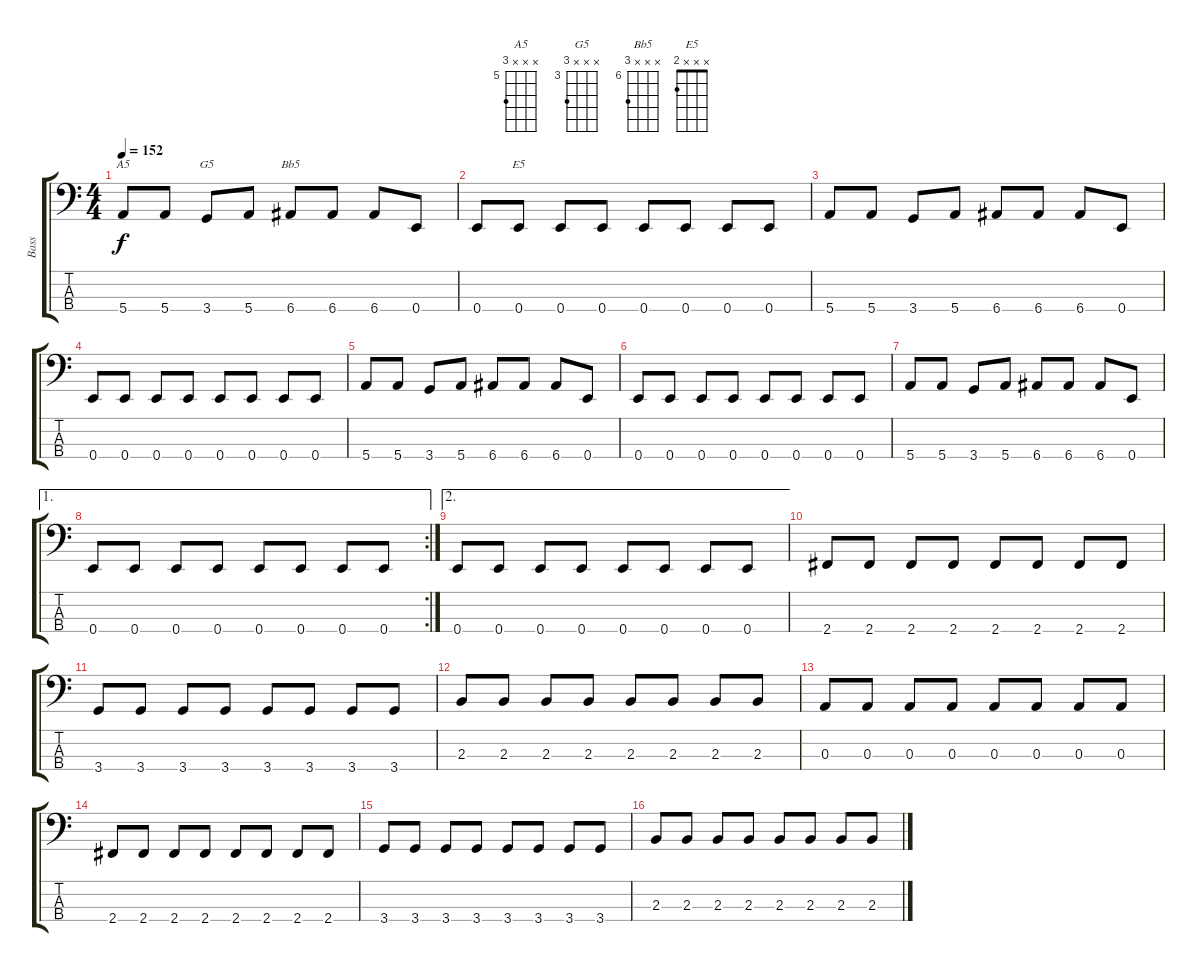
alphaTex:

\track ("Bass" "Bass") {instrument electricbassfinger}
\staff {score tabs}
\tuning (G2 D2 A1 E1) {hide}
\chord ("A5" x x x 7) {firstfret 5}
\chord ("G5" x x x 5) {firstfret 3}
\chord ("Bb5" x x x 8) {firstfret 6}
\chord ("E5" x x x 2)
\ts (4 4)
\tempo 152
\clef f4
\ks c
5.4.8{ch "A5" dy f} 5.4.8 3.4.8{ch "G5"} 5.4.8 6.4.8{ch "Bb5"} 6.4.8 6.4.8 0.4.8 |
0.4.8 0.4.8{ch "E5"} 0.4.8 0.4.8 0.4.8 0.4.8 0.4.8 0.4.8 |
5.4.8 5.4.8 3.4.8 5.4.8 6.4.8 6.4.8 6.4.8 0.4.8 |
0.4.8 0.4.8 0.4.8 0.4.8 0.4.8 0.4.8 0.4.8 0.4.8 |
5.4.8 5.4.8 3.4.8 5.4.8 6.4.8 6.4.8 6.4.8 0.4.8 |
0.4.8 0.4.8 0.4.8 0.4.8 0.4.8 0.4.8 0.4.8 0.4.8 |
5.4.8 5.4.8 3.4.8 5.4.8 6.4.8 6.4.8 6.4.8 0.4.8 |
\ae 1
\rc 2
0.4.8 0.4.8 0.4.8 0.4.8 0.4.8 0.4.8 0.4.8 0.4.8 |
\ae 2
0.4.8 0.4.8 0.4.8 0.4.8 0.4.8 0.4.8 0.4.8 0.4.8 |
2.4.8 2.4.8 2.4.8 2.4.8 2.4.8 2.4.8 2.4.8 2.4.8 |
3.4.8 3.4.8 3.4.8 3.4.8 3.4.8 3.4.8 3.4.8 3.4.8 |
2.3.8 2.3.8 2.3.8 2.3.8 2.3.8 2.3.8 2.3.8 2.3.8 |
0.3.8 0.3.8 0.3.8 0.3.8 0.3.8 0.3.8 0.3.8 0.3.8 |
2.4.8 2.4.8 2.4.8 2.4.8 2.4.8 2.4.8 2.4.8 2.4.8 |
3.4.8 3.4.8 3.4.8 3.4.8 3.4.8 3.4.8 3.4.8 3.4.8 |
2.3.8 2.3.8 2.3.8 2.3.8 2.3.8 2.3.8 2.3.8 2.3.8
